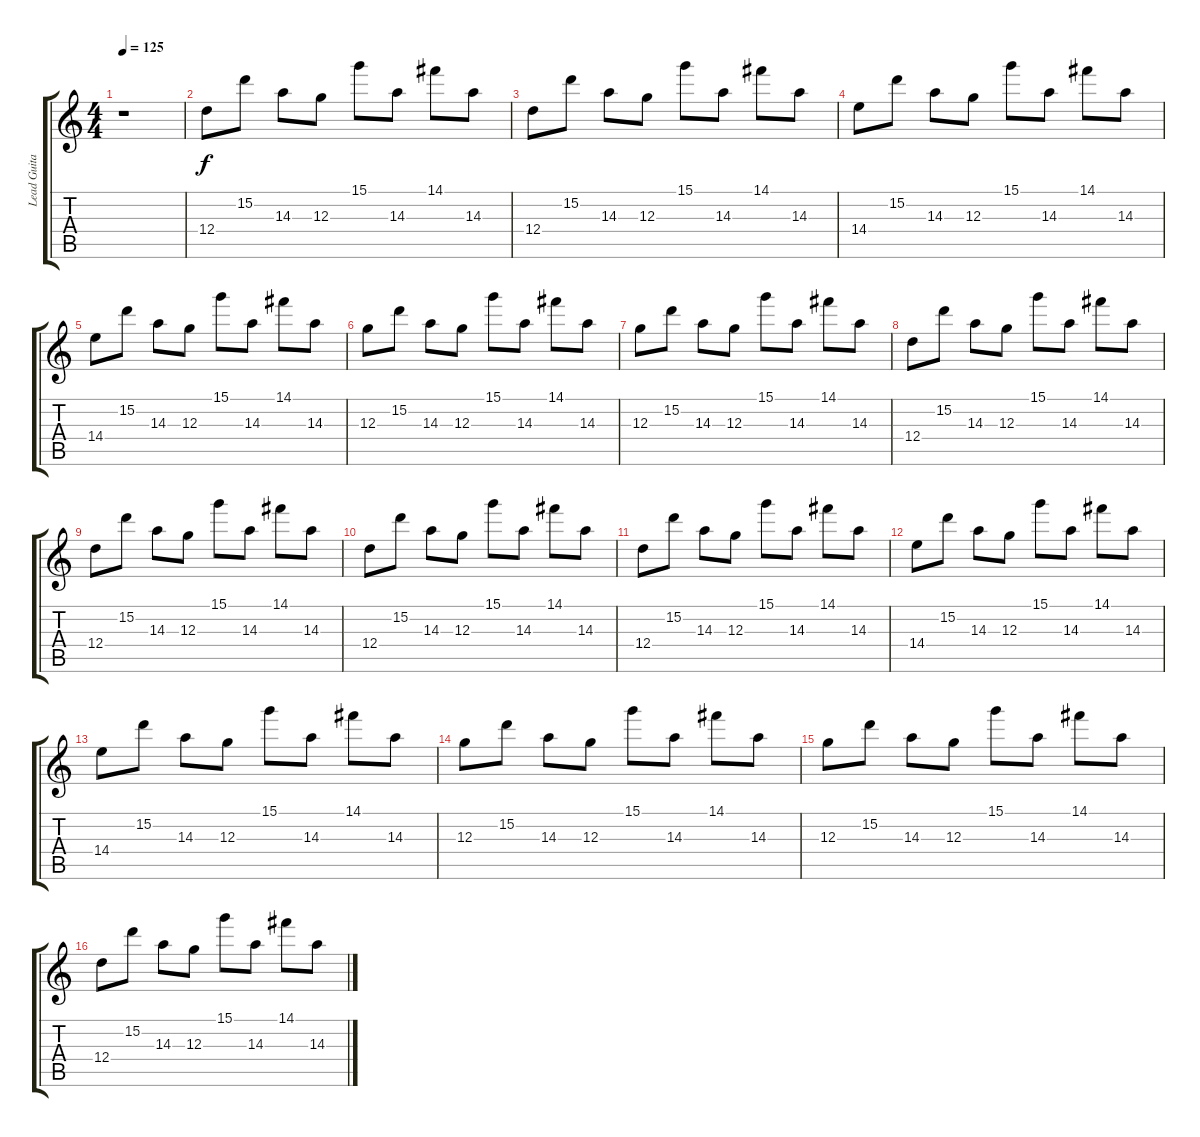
\track ("Lead Guitar" "Lead Guita") {instrument overdrivenguitar}
\staff {score tabs}
\tuning (E4 B3 G3 D3 A2 E2) {hide}
\ts (4 4)
\tempo 125
\clef g2
\ks c
r.1{dy f instrument overdrivenguitar} |
12.4.8 15.2.8 14.3.8 12.3.8 15.1.8 14.3.8 14.1.8 14.3.8 |
12.4.8 15.2.8 14.3.8 12.3.8 15.1.8 14.3.8 14.1.8 14.3.8 |
14.4.8 15.2.8 14.3.8 12.3.8 15.1.8 14.3.8 14.1.8 14.3.8 |
14.4.8 15.2.8 14.3.8 12.3.8 15.1.8 14.3.8 14.1.8 14.3.8 |
12.3.8 15.2.8 14.3.8 12.3.8 15.1.8 14.3.8 14.1.8 14.3.8 |
12.3.8 15.2.8 14.3.8 12.3.8 15.1.8 14.3.8 14.1.8 14.3.8 |
12.4.8 15.2.8 14.3.8 12.3.8 15.1.8 14.3.8 14.1.8 14.3.8 |
12.4.8 15.2.8 14.3.8 12.3.8 15.1.8 14.3.8 14.1.8 14.3.8 |
12.4.8 15.2.8 14.3.8 12.3.8 15.1.8 14.3.8 14.1.8 14.3.8 |
12.4.8 15.2.8 14.3.8 12.3.8 15.1.8 14.3.8 14.1.8 14.3.8 |
14.4.8 15.2.8 14.3.8 12.3.8 15.1.8 14.3.8 14.1.8 14.3.8 |
14.4.8 15.2.8 14.3.8 12.3.8 15.1.8 14.3.8 14.1.8 14.3.8 |
12.3.8 15.2.8 14.3.8 12.3.8 15.1.8 14.3.8 14.1.8 14.3.8 |
12.3.8 15.2.8 14.3.8 12.3.8 15.1.8 14.3.8 14.1.8 14.3.8 |
12.4.8 15.2.8 14.3.8 12.3.8 15.1.8 14.3.8 14.1.8 14.3.8
